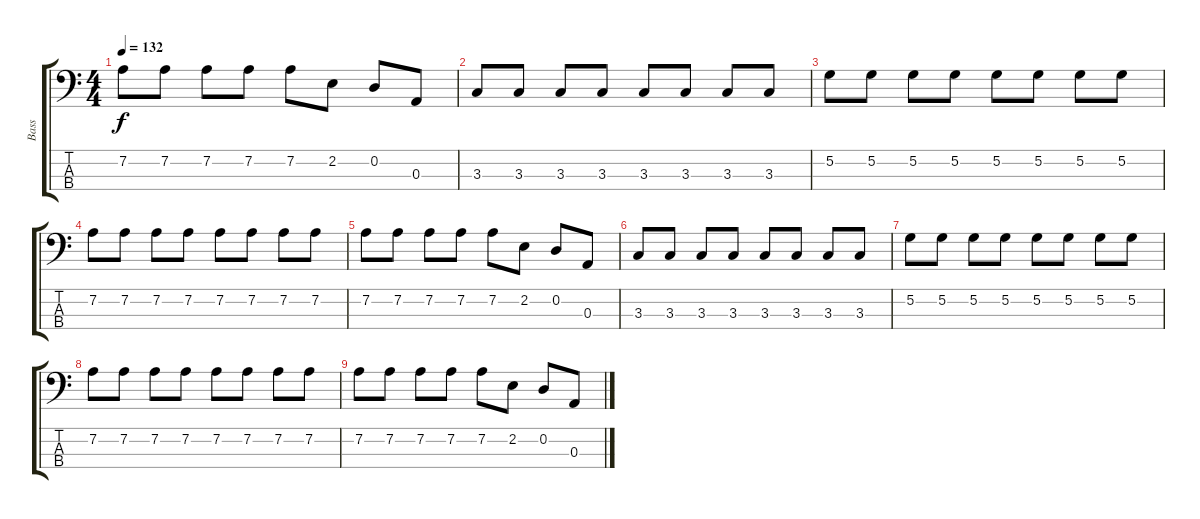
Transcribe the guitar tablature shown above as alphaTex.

\track ("Bass" "Bass") {instrument electricbassfinger}
\staff {score tabs}
\tuning (G2 D2 A1 E1) {hide}
\ts (4 4)
\tempo 132
\clef f4
\ks c
7.2.8{dy f} 7.2.8 7.2.8 7.2.8 7.2.8 2.2.8 0.2.8 0.3.8 |
3.3.8 3.3.8 3.3.8 3.3.8 3.3.8 3.3.8 3.3.8 3.3.8 |
5.2.8 5.2.8 5.2.8 5.2.8 5.2.8 5.2.8 5.2.8 5.2.8 |
7.2.8 7.2.8 7.2.8 7.2.8 7.2.8 7.2.8 7.2.8 7.2.8 |
7.2.8 7.2.8 7.2.8 7.2.8 7.2.8 2.2.8 0.2.8 0.3.8 |
3.3.8 3.3.8 3.3.8 3.3.8 3.3.8 3.3.8 3.3.8 3.3.8 |
5.2.8 5.2.8 5.2.8 5.2.8 5.2.8 5.2.8 5.2.8 5.2.8 |
7.2.8 7.2.8 7.2.8 7.2.8 7.2.8 7.2.8 7.2.8 7.2.8 |
7.2.8 7.2.8 7.2.8 7.2.8 7.2.8 2.2.8 0.2.8 0.3.8
